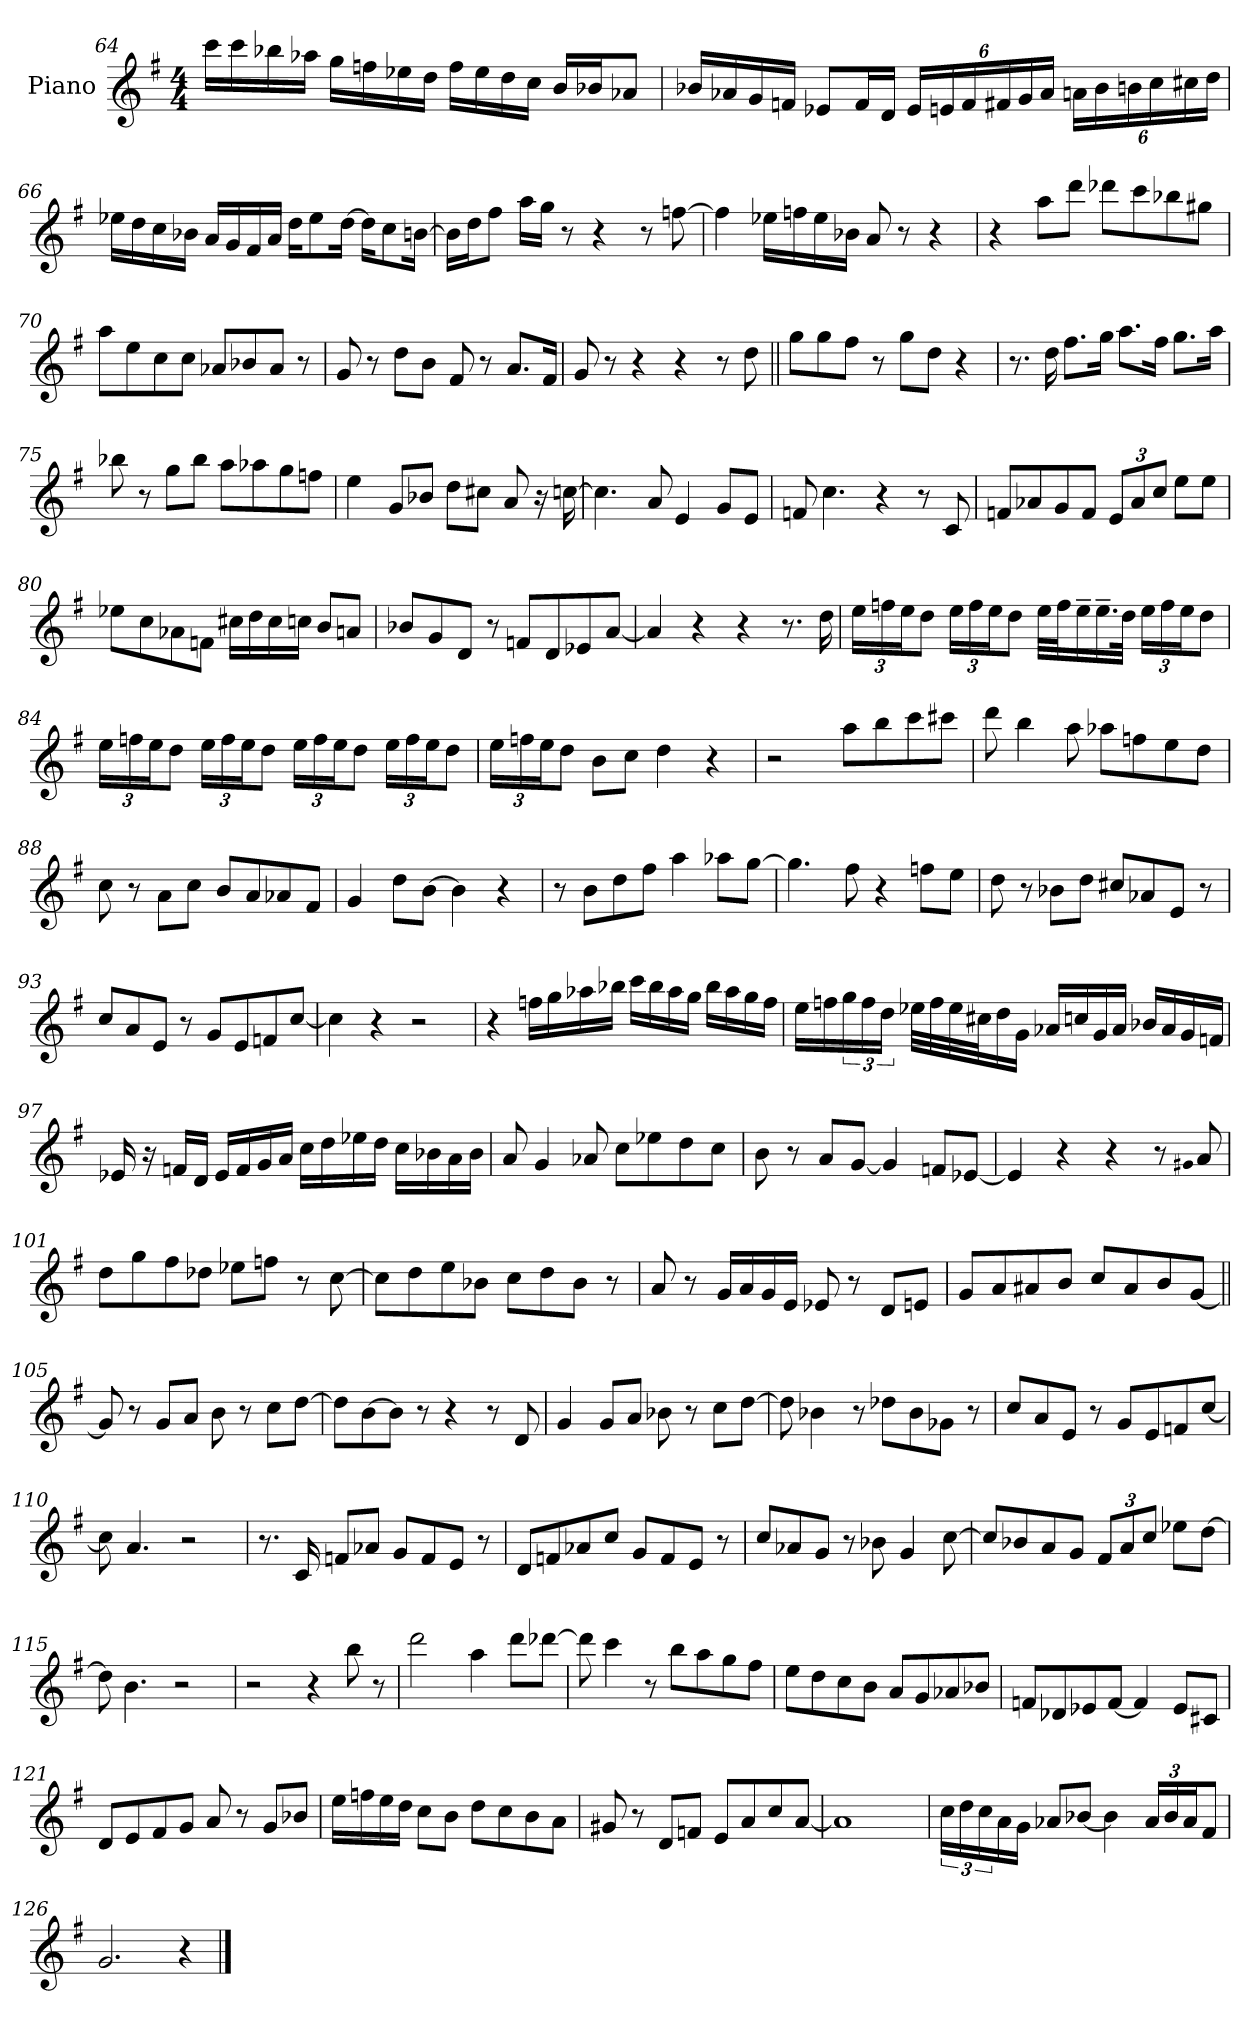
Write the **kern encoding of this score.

**kern
*part1
*staff1
*I"Piano
*I'Pno
*clefG2
*k[f#]
*G:
*M4/4
=64
16ccc\LL
16ccc\
16bb-X\
16aa-X\JJ
16gg\LL
16ffn\
16ee-X\
16dd\JJ
16ff\LL
16ee-\
16dd\
16cc\JJ
16b/LL
16b-X/J
8a-X/J
=65
16b-X/LL
16a-X/
16g/
16fn/JJ
8e-X/L
16f/L
16d/JJ
24e-/LL
24en/
24f/
24f#X/
24g/
24a-/JJ
24an\LL
24b-\
24bn\
24cc\
24cc#X\
24dd\JJ
=66
16ee-X\LL
16dd\
16cc\
16b-X\JJ
16a/LL
16g/
16f#/
16a/JJ
16dd\KL
8ee-\
[16dd\Jk
16dd\KL]
8cc\
[16bn\Jk
=67
16b\LL]
16dd\J
8ff#\J
16aa\LL
16gg\JJ
8r
4r
8r
[8ffn\
=68
4ff\]
16ee-X\LL
16ffn\
16ee-\
16b-X\JJ
8a/
8r
4r
=69
4r
8aa\L
8ddd\J
8ddd-X\L
8ccc\
8bb-X\
8gg#X\J
=70
8aa\L
8ee\
8cc\
8cc\J
8a-X/L
8b-X/
8a-/J
8r
=71
8g/
8r
8dd\L
8b\J
8f#/
8r
8.a/L
16f#/Jk
=72
8g/
8r
4r
4r
8r
8dd\
=73||
8gg\L
8gg\
8ff#\J
8r
8gg\L
8dd\J
4r
=74
8.r
16dd\
8.ff#\L
16gg\Jk
8.aa\L
16ff#\Jk
8.gg\L
16aa\Jk
=75
8bb-X\
8r
8gg\L
8bb-\J
8aa\L
8aa-X\
8gg\
8ffn\J
=76
4ee\
8g/L
8b-X/J
8dd\L
8cc#X\J
8a/
16r
[16ccn\
=77
4.cc\]
8a/
4e/
8g/L
8e/J
=78
8fn/
4.cc\
4r
8r
8c/
=79
8fn/L
8a-X/
8g/
8f/J
12e/L
12a-/
12cc/J
8ee\L
8ee\J
=80
8ee-X\L
8cc\
8a-X\
8fn\J
16cc#X\LL
16dd\
16cc#\
16ccn\JJ
8b/L
8an/J
=81
8b-X/L
8g/
8d/J
8r
8fn/L
8d/
8e-X/
[8a/J
=82
4a/]
4r
4r
8.r
16dd\
=83
24ee\LL
24ffn\
24ee\J
8dd\J
24ee\LL
24ff\
24ee\J
8dd\J
32ee\LLL
32ff\J
16ee~\
16.ee~\
32dd\JJk
24ee\LL
24ff\
24ee\J
8dd\J
=84
24ee\LL
24ffn\
24ee\J
8dd\J
24ee\LL
24ff\
24ee\J
8dd\J
24ee\LL
24ff\
24ee\J
8dd\J
24ee\LL
24ff\
24ee\J
8dd\J
=85
24ee\LL
24ffn\
24ee\J
8dd\J
8b\L
8cc\J
4dd\
4r
=86
2r
8aa\L
8bb\
8ccc\
8ccc#X\J
=87
8ddd\
4bb\
8aa\
8aa-X\L
8ffn\
8ee\
8dd\J
=88
8cc\
8r
8a\L
8cc\J
8b/L
8a/
8a-X/
8f#/J
=89
4g/
8dd\L
[8b\J
4b\]
4r
=90
8r
8b\L
8dd\
8ff#\J
4aa\
8aa-X\L
[8gg\J
=91
4.gg\]
8ff#\
4r
8ffn\L
8ee\J
=92
8dd\
8r
8b-X\L
8dd\J
8cc#X/L
8a-X/
8e/J
8r
=93
8cc/L
8a/
8e/J
8r
8g/L
8e/
8fn/
[8cc/J
=94
4cc\]
4r
2r
=95
4r
16ffn\LL
16gg\
16aa-X\
16bb-X\JJ
16ccc\LL
16bb-\
16aa-\
16gg\JJ
16bb-\LL
16aa-\
16gg\
16ff\JJ
=96
16ee\LL
16ffn\
24gg\
24ff\
24dd\JJ
32ee-X\LLL
32ff\
32ee-\
32cc#X\J
16dd\
16g\JJ
16a-X/LL
16ccn/
16g/
16a-/JJ
16b-X/LL
16a-/
16g/
16fn/JJ
=97
16e-X/
16r
16fn/LL
16d/JJ
16e-/LL
16f/
16g/
16a/JJ
16cc\LL
16dd\
16ee-X\
16dd\JJ
16cc\LL
16b-X\
16a\
16b-\JJ
=98
8a/
4g/
8a-X/
8cc\L
8ee-X\
8dd\
8cc\J
=99
8b\
8r
8a/L
[8g/J
4g/]
8fn/L
[8e-X/J
=100
4e-/]
4r
4r
8r
qg#X
8a/
=101
8dd\L
8gg\
8ff#\
8dd-X\J
8ee-X\L
8ffn\J
8r
[8cc\
=102
8cc\L]
8dd\
8ee\
8b-X\J
8cc\L
8dd\
8b-\J
8r
=103
8a/
8r
16g/LL
16a/
16g/
16e/JJ
8e-X/
8r
8d/L
8en/J
=104
8g/L
8a/
8a#X/
8b/J
8cc/L
8a#/
8b/
[8g/J
=105||
8g/]
8r
8g/L
8a/J
8b\
8r
8cc\L
[8dd\J
=106
8dd\L]
[8b\
8b\J]
8r
4r
8r
8d/
=107
4g/
8g/L
8a/J
8b-X\
8r
8cc\L
[8dd\J
=108
8dd\]
4b-X\
8r
8dd-X\L
8b-\
8g-X\J
8r
=109
8cc/L
8a/
8e/J
8r
8g/L
8e/
8fn/
[8cc/J
=110
8cc\]
4.a/
2r
=111
8.r
16c/
8fn/L
8a-X/J
8g/L
8f/
8e/J
8r
=112
8d/L
8fn/
8a-X/
8cc/J
8g/L
8f/
8e/J
8r
=113
8cc/L
8a-X/
8g/J
8r
8b-X\
4g/
[8cc\
=114
8cc/L]
8b-X/
8a/
8g/J
12f#/L
12a/
12cc/J
8ee-X\L
[8dd\J
=115
8dd\]
4.b\
2r
=116
2r
4r
8bb\
8r
=117
2ddd\
4aa\
8ddd\L
[8ddd-X\J
=118
8ddd-\]
4ccc\
8r
8bb\L
8aa\
8gg\
8ff#\J
=119
8ee\L
8dd\
8cc\
8b\J
8a/L
8g/
8a-X/
8b-X/J
=120
8fn/L
8d-X/
8e-X/
[8f/J
4f/]
8e-/L
8c#X/J
=121
8d/L
8e/
8f#/
8g/J
8a/
8r
8g/L
8b-X/J
=122
16ee\LL
16ffn\
16ee\
16dd\JJ
8cc\L
8b\J
8dd\L
8cc\
8b\
8a\J
=123
8g#X/
8r
8d/L
8fn/J
8e/L
8a/
8cc/
[8a/J
=124
1a]
=125
24cc\LL
24dd\
24cc\
16a\
16g\JJ
8a-X/L
[8b-X/J
4b-\]
24a-/LL
24b-/
24a-/J
8f#/J
=126
2.g/
4r
==
*-
